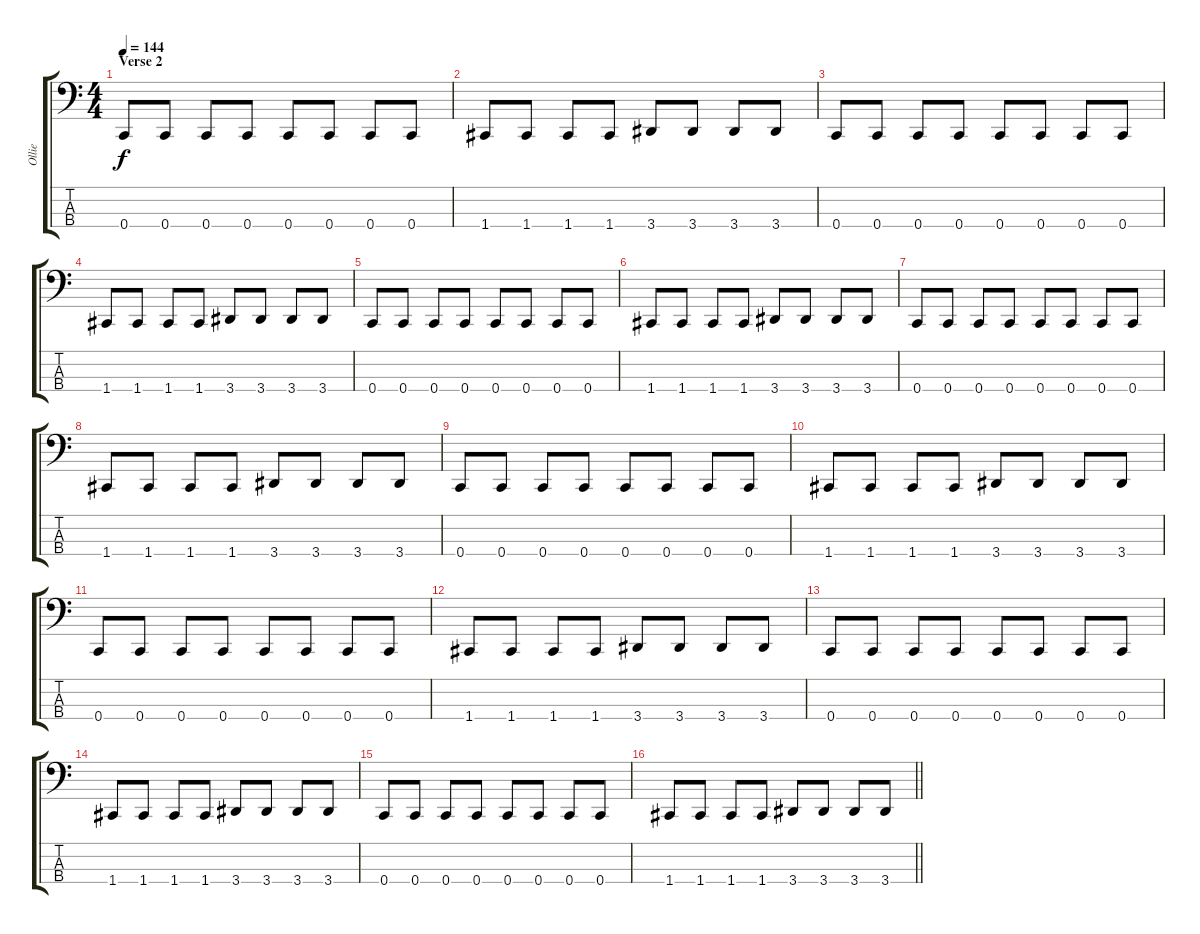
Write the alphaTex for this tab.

\track ("Ollie" "Ollie") {instrument electricbassfinger}
\staff {score tabs}
\tuning (F2 C2 G1 C1) {hide}
\ts (4 4)
\section ("" "Verse 2")
\tempo 144
\clef f4
\ks c
0.4.8{dy f} 0.4.8 0.4.8 0.4.8 0.4.8 0.4.8 0.4.8 0.4.8 |
1.4.8 1.4.8 1.4.8 1.4.8 3.4.8 3.4.8 3.4.8 3.4.8 |
0.4.8 0.4.8 0.4.8 0.4.8 0.4.8 0.4.8 0.4.8 0.4.8 |
1.4.8 1.4.8 1.4.8 1.4.8 3.4.8 3.4.8 3.4.8 3.4.8 |
0.4.8 0.4.8 0.4.8 0.4.8 0.4.8 0.4.8 0.4.8 0.4.8 |
1.4.8 1.4.8 1.4.8 1.4.8 3.4.8 3.4.8 3.4.8 3.4.8 |
0.4.8 0.4.8 0.4.8 0.4.8 0.4.8 0.4.8 0.4.8 0.4.8 |
1.4.8 1.4.8 1.4.8 1.4.8 3.4.8 3.4.8 3.4.8 3.4.8 |
0.4.8 0.4.8 0.4.8 0.4.8 0.4.8 0.4.8 0.4.8 0.4.8 |
1.4.8 1.4.8 1.4.8 1.4.8 3.4.8 3.4.8 3.4.8 3.4.8 |
0.4.8 0.4.8 0.4.8 0.4.8 0.4.8 0.4.8 0.4.8 0.4.8 |
1.4.8 1.4.8 1.4.8 1.4.8 3.4.8 3.4.8 3.4.8 3.4.8 |
0.4.8 0.4.8 0.4.8 0.4.8 0.4.8 0.4.8 0.4.8 0.4.8 |
1.4.8 1.4.8 1.4.8 1.4.8 3.4.8 3.4.8 3.4.8 3.4.8 |
0.4.8 0.4.8 0.4.8 0.4.8 0.4.8 0.4.8 0.4.8 0.4.8 |
\barLineRight lightlight
1.4.8 1.4.8 1.4.8 1.4.8 3.4.8 3.4.8 3.4.8 3.4.8
